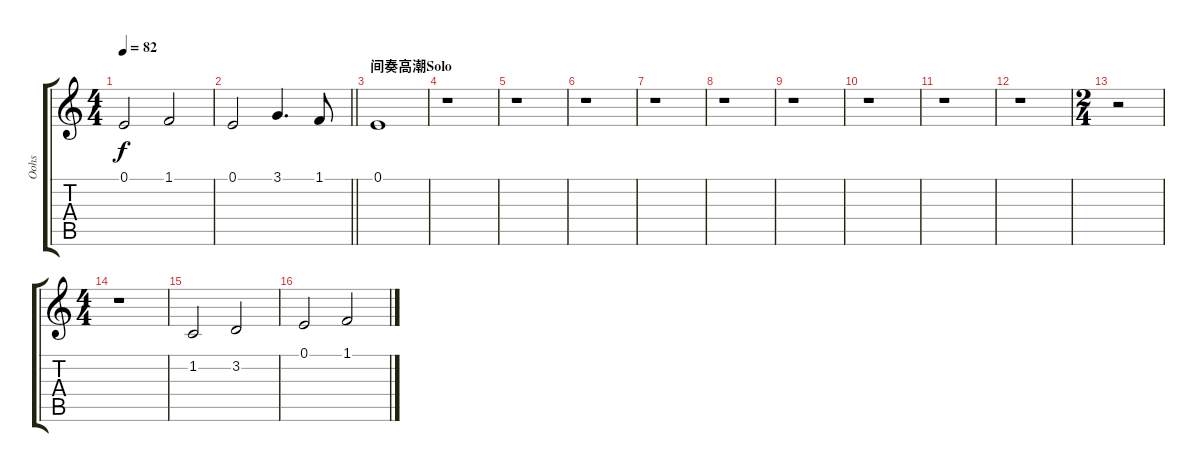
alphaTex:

\track ("Oohs" "Oohs") {instrument voiceoohs}
\staff {score tabs}
\tuning (E4 B3 G3 D3 A2 E2) {hide}
\ts (4 4)
\tempo 82
\clef g2
\ks c
0.1.2{dy f} 1.1.2 |
\barLineRight lightlight
0.1.2 3.1.4{d} 1.1.8 |
\section ("" "间奏高潮Solo")
0.1.1 |
r.1 |
r.1 |
r.1 |
r.1 |
r.1 |
r.1 |
r.1 |
r.1 |
r.1 |
\ts (2 4)
r.2 |
\ts (4 4)
r.1 |
1.2.2 3.2.2 |
0.1.2 1.1.2
